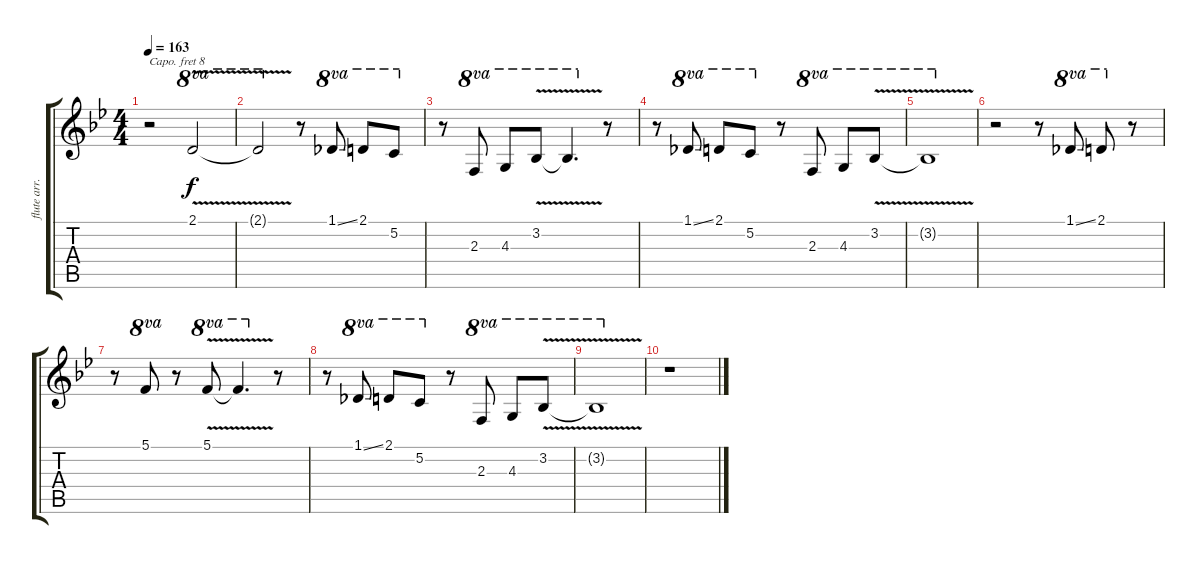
\track ("flute arr. for gtr." "flute arr.") {instrument flute}
\staff {score tabs}
\capo 8
\tuning (E4 B3 G3 D3 A2 E2) {hide}
\ts (4 4)
\tempo 163
\clef g2
\ks bb
r.2{dy f} 2.1{v}.2{ot 8va} |
2.1{v t}.2{ot 8va} r.8 1.1{ss}.8{ot 8va} 2.1.8{ot 8va} 5.2.8{ot 8va} |
r.8 2.3.8{ot 8va} 4.3.8{ot 8va} 3.2{v}.8{ot 8va} 3.2{v t}.4{d ot 8va} r.8 |
r.8 1.1{ss}.8{ot 8va} 2.1.8{ot 8va} 5.2.8{ot 8va} r.8 2.3.8{ot 8va} 4.3.8{ot 8va} 3.2{v}.8{ot 8va} |
3.2{v t}.1{ot 8va} |
r.2 r.8 1.1{ss}.8{ot 8va} 2.1.8{ot 8va} r.8 |
r.8 5.1.8{ot 8va} r.8 5.1{v}.8{ot 8va} 5.1{v t}.4{d ot 8va} r.8 |
r.8 1.1{ss}.8{ot 8va} 2.1.8{ot 8va} 5.2.8{ot 8va} r.8 2.3.8{ot 8va} 4.3.8{ot 8va} 3.2{v}.8{ot 8va} |
3.2{v t}.1{ot 8va} |
r.1
